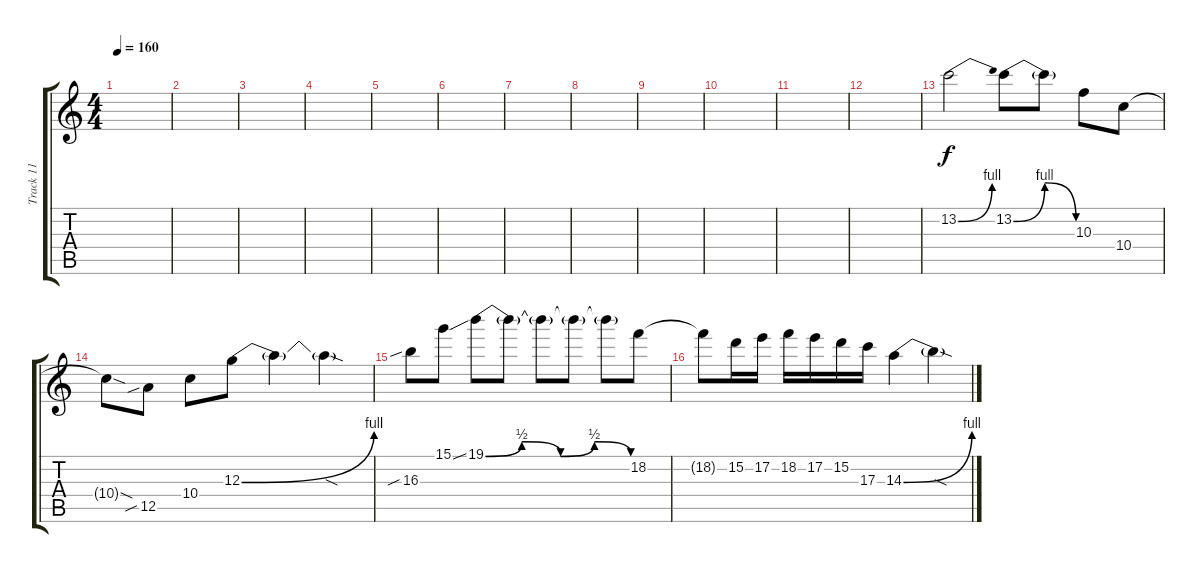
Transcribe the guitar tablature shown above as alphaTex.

\track ("Track 11" "Track 11") {instrument distortionguitar}
\staff {score tabs}
\tuning (E4 B3 G3 D3 A2 E2) {hide}
\ts (4 4)
\tempo 160
\clef g2
\ks c
|
|
|
|
|
|
|
|
|
|
|
|
13.2{be (bend 0 0 60 4)}.2 13.2{be (bendrelease 0 0 30 4 30 4 60 0)}.8 13.2{t}.8 10.3.8 10.4.8 |
10.4{sod t}.8 12.5{sib}.8 10.4.8 12.3{be (bend 0 0 60 4)}.8 12.3{t}.4 12.3{sod t}.4 |
16.3{sib}.8 15.1{ss}.8 19.1{be (custom 0 0 15 2 31 0 45 2 60 0)}.8 19.1{t}.8 19.1{t}.8 19.1{t}.8 19.1{t}.8 18.2.8 |
18.2{t}.8 15.2.16 17.2.16 18.2.16 17.2.16 15.2.16 17.3.16 14.3{be (bend 0 0 60 4)}.4 14.3{sod t}.4
